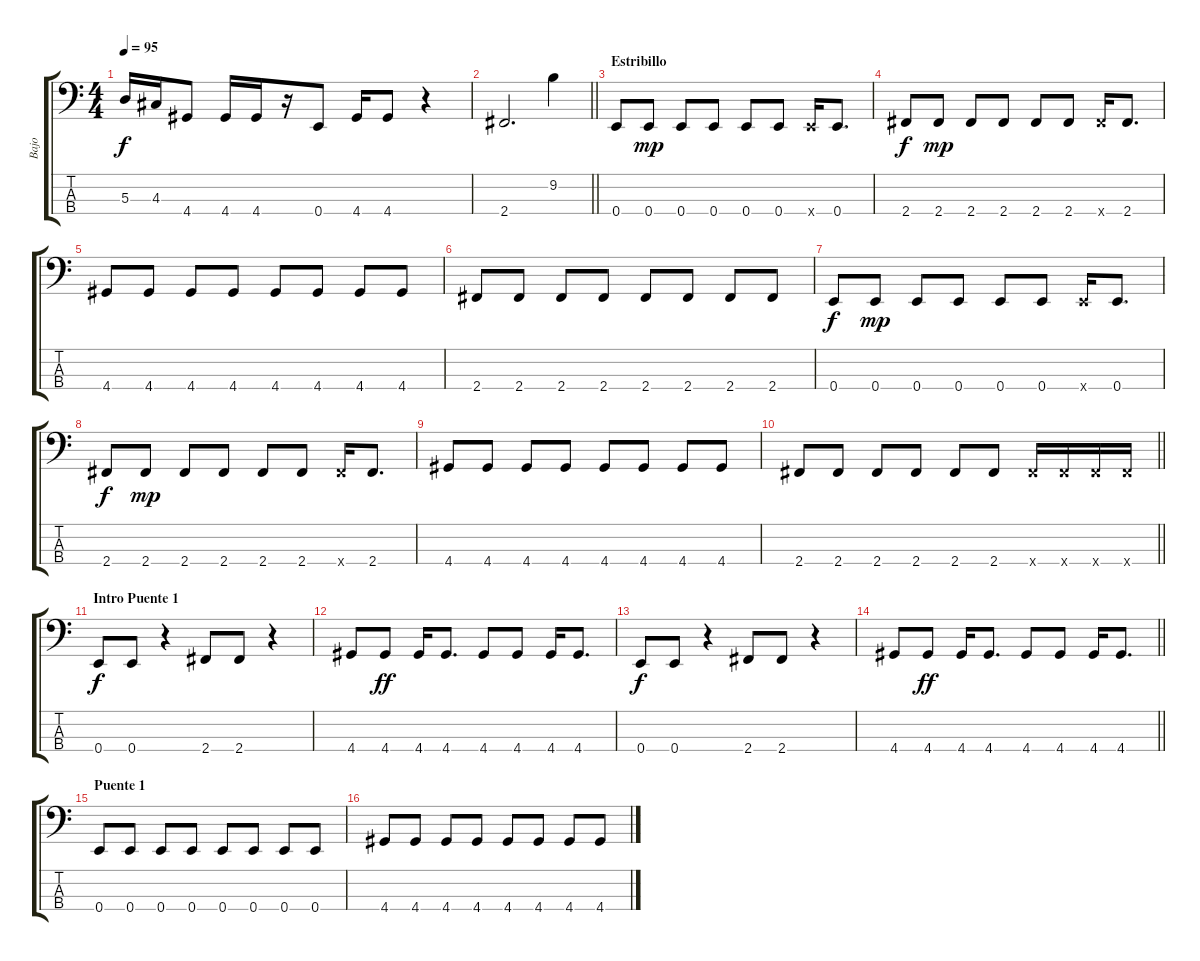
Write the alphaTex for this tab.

\track ("Bajo" "Bajo") {instrument electricbasspick}
\staff {score tabs}
\tuning (G2 D2 A1 E1) {hide}
\ts (4 4)
\tempo 95
\clef f4
\ks c
5.3.16{dy f} 4.3.16 4.4.8 4.4.16 4.4.16 r.16 0.4.8 4.4.16 4.4.8 r.4 |
\barLineRight lightlight
2.4.2{d} 9.2.4 |
\section ("" "Estribillo")
0.4.8 0.4.8{dy mp} 0.4.8 0.4.8 0.4.8 0.4.8 0.4{x}.16 0.4.8{d} |
2.4.8{dy f} 2.4.8{dy mp} 2.4.8 2.4.8 2.4.8 2.4.8 2.4{x}.16 2.4.8{d} |
4.4.8 4.4.8 4.4.8 4.4.8 4.4.8 4.4.8 4.4.8 4.4.8 |
2.4.8 2.4.8 2.4.8 2.4.8 2.4.8 2.4.8 2.4.8 2.4.8 |
0.4.8{dy f} 0.4.8{dy mp} 0.4.8 0.4.8 0.4.8 0.4.8 0.4{x}.16 0.4.8{d} |
2.4.8{dy f} 2.4.8{dy mp} 2.4.8 2.4.8 2.4.8 2.4.8 2.4{x}.16 2.4.8{d} |
4.4.8 4.4.8 4.4.8 4.4.8 4.4.8 4.4.8 4.4.8 4.4.8 |
\barLineRight lightlight
2.4.8 2.4.8 2.4.8 2.4.8 2.4.8 2.4.8 2.4{x}.16 2.4{x}.16 2.4{x}.16 2.4{x}.16 |
\section ("" "Intro Puente 1")
0.4.8{dy f} 0.4.8 r.4 2.4.8 2.4.8 r.4 |
4.4.8 4.4.8{dy ff} 4.4.16 4.4.8{d} 4.4.8 4.4.8 4.4.16 4.4.8{d} |
0.4.8{dy f} 0.4.8 r.4 2.4.8 2.4.8 r.4 |
\barLineRight lightlight
4.4.8 4.4.8{dy ff} 4.4.16 4.4.8{d} 4.4.8 4.4.8 4.4.16 4.4.8{d} |
\section ("" "Puente 1")
0.4.8 0.4.8 0.4.8 0.4.8 0.4.8 0.4.8 0.4.8 0.4.8 |
4.4.8 4.4.8 4.4.8 4.4.8 4.4.8 4.4.8 4.4.8 4.4.8
